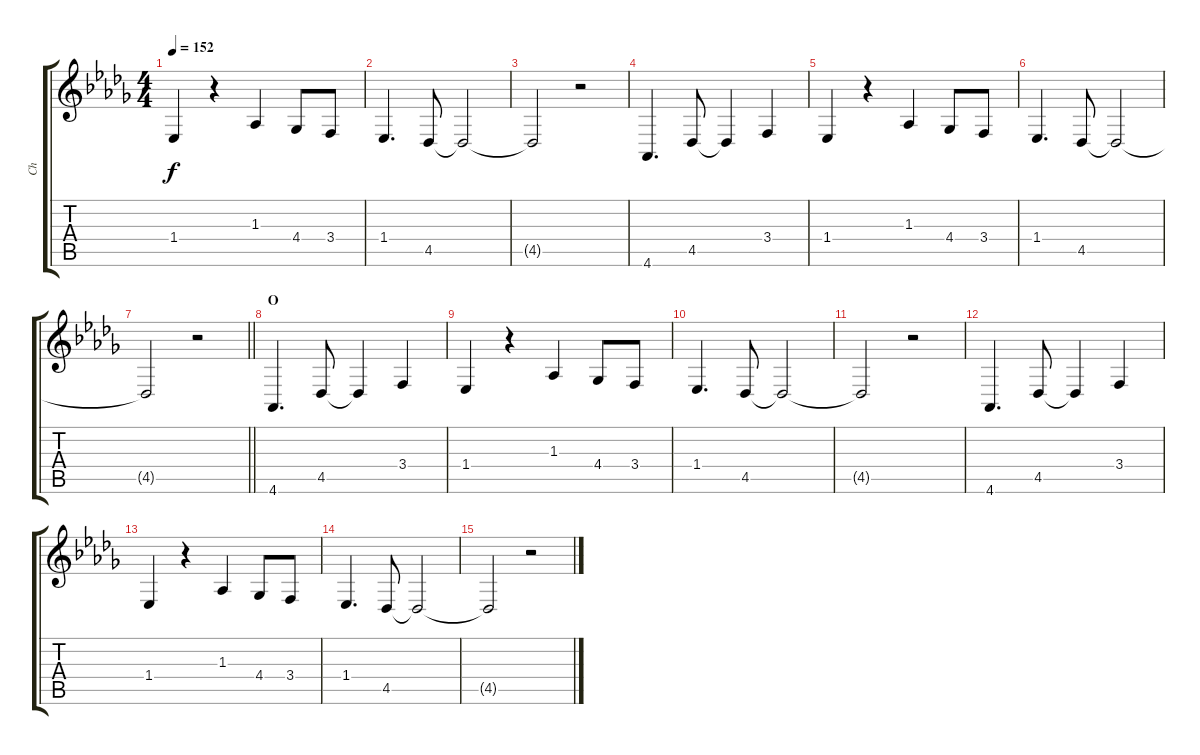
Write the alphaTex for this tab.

\track ("Ch" "Ch") {instrument cello}
\staff {score tabs}
\tuning (E4 B3 G3 D3 A2 E2) {hide}
\ts (4 4)
\tempo 152
\clef g2
\ks db
1.4.4{dy f} r.4 1.3.4 4.4.8 3.4.8 |
1.4.4{d} 4.5.8 4.5{t}.2 |
4.5{t}.2 r.2 |
4.6.4{d} 4.5.8 4.5{t}.4 3.4.4 |
1.4.4 r.4 1.3.4 4.4.8 3.4.8 |
1.4.4{d} 4.5.8 4.5{t}.2 |
\barLineRight lightlight
4.5{t}.2 r.2 |
\section ("" "O")
4.6.4{d} 4.5.8 4.5{t}.4 3.4.4 |
1.4.4 r.4 1.3.4 4.4.8 3.4.8 |
1.4.4{d} 4.5.8 4.5{t}.2 |
4.5{t}.2 r.2 |
4.6.4{d} 4.5.8 4.5{t}.4 3.4.4 |
1.4.4 r.4 1.3.4 4.4.8 3.4.8 |
1.4.4{d} 4.5.8 4.5{t}.2 |
4.5{t}.2 r.2
